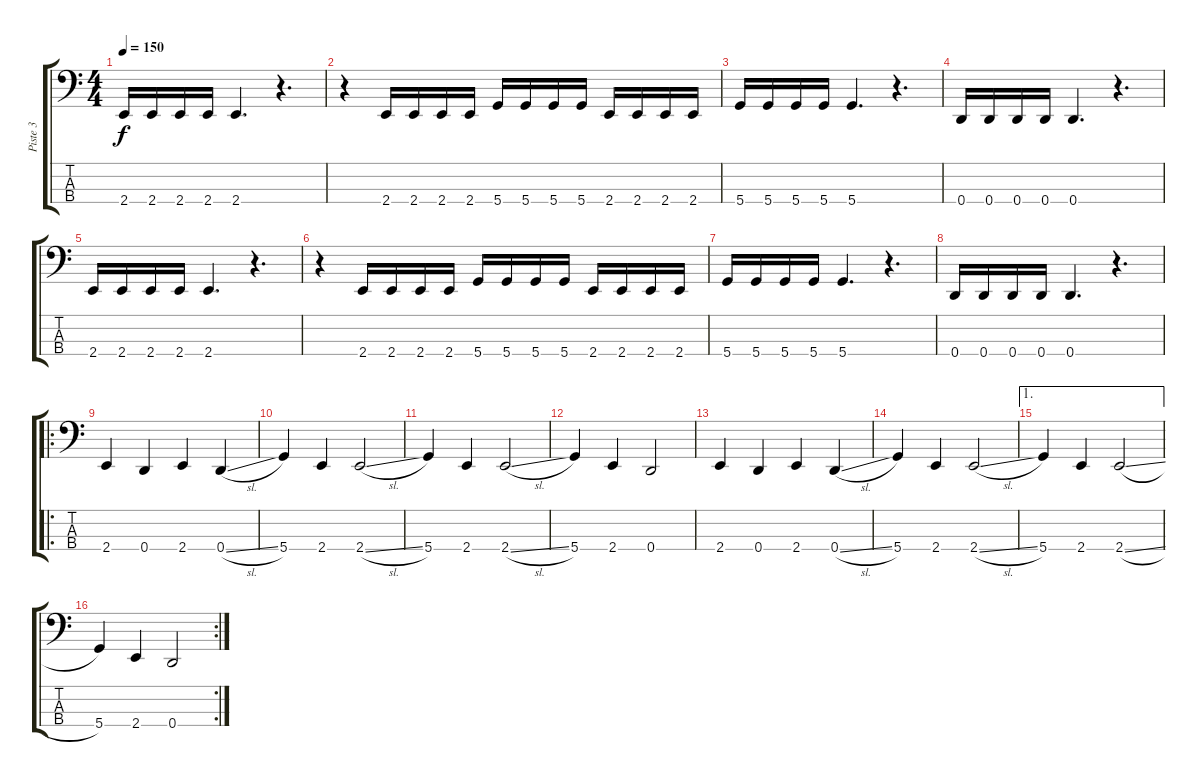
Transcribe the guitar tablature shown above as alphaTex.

\track ("Piste 3" "Piste 3") {instrument electricbasspick}
\staff {score tabs}
\tuning (G2 D2 A1 D1) {hide}
\ts (4 4)
\tempo 150
\clef f4
\ks c
2.4.16{dy f} 2.4.16 2.4.16 2.4.16 2.4.4{d} r.4{d} |
r.4 2.4.16 2.4.16 2.4.16 2.4.16 5.4.16 5.4.16 5.4.16 5.4.16 2.4.16 2.4.16 2.4.16 2.4.16 |
5.4.16 5.4.16 5.4.16 5.4.16 5.4.4{d} r.4{d} |
0.4.16 0.4.16 0.4.16 0.4.16 0.4.4{d} r.4{d} |
2.4.16 2.4.16 2.4.16 2.4.16 2.4.4{d} r.4{d} |
r.4 2.4.16 2.4.16 2.4.16 2.4.16 5.4.16 5.4.16 5.4.16 5.4.16 2.4.16 2.4.16 2.4.16 2.4.16 |
5.4.16 5.4.16 5.4.16 5.4.16 5.4.4{d} r.4{d} |
0.4.16 0.4.16 0.4.16 0.4.16 0.4.4{d} r.4{d} |
\ro
2.4.4 0.4.4 2.4.4 0.4{sl}.4 |
5.4.4 2.4.4 2.4{sl}.2 |
5.4.4 2.4.4 2.4{sl}.2 |
5.4.4 2.4.4 0.4.2 |
2.4.4 0.4.4 2.4.4 0.4{sl}.4 |
5.4.4 2.4.4 2.4{sl}.2 |
\ae 1
5.4.4 2.4.4 2.4{sl}.2 |
\rc 2
5.4.4 2.4.4 0.4.2
